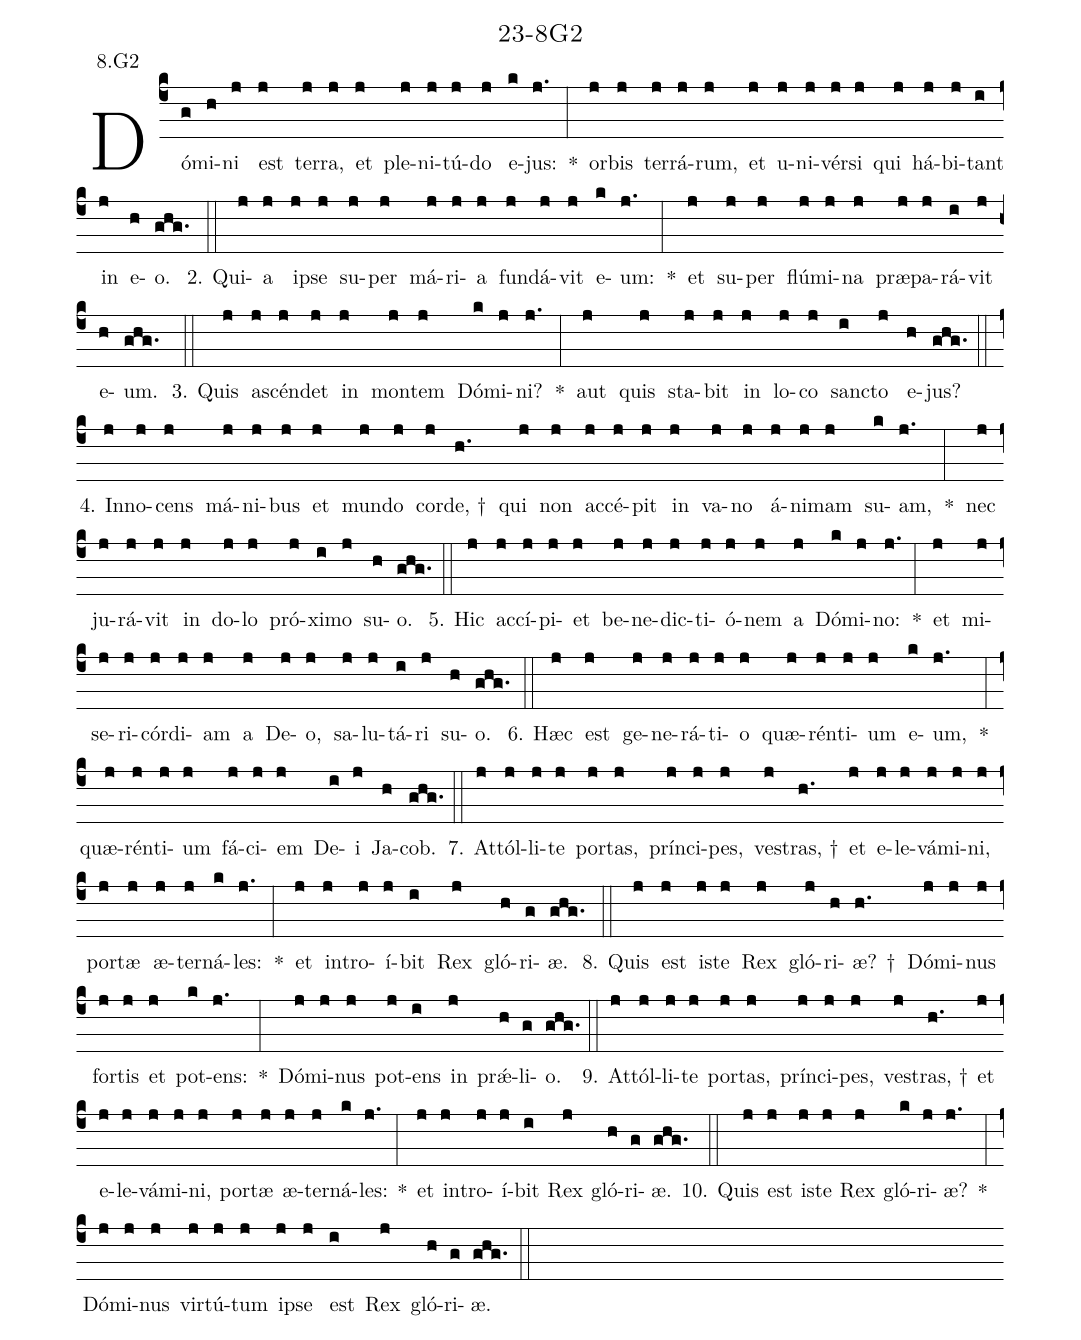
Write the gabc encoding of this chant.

name: 23-8G2;
annotation: 8.G2;
%%
(c4)Dó(g)mi(h)ni(j) est(j) ter(j)ra,(j) et(j) ple(j)ni(j)tú(j)do(j) e(k)jus:(j.) *(:) or(j)bis(j) ter(j)rá(j)rum,(j) et(j) u(j)ni(j)vér(j)si(j) qui(j) há(j)bi(j)tant(i) in(j) e(h)o.(ghg.) (::)
2. Qui(j)a(j) ip(j)se(j) su(j)per(j) má(j)ri(j)a(j) fun(j)dá(j)vit(j) e(k)um:(j.) *(:) et(j) su(j)per(j) flú(j)mi(j)na(j) præ(j)pa(j)rá(i)vit(j) e(h)um.(ghg.) (::)
3. Quis(j) a(j)scén(j)det(j) in(j) mon(j)tem(j) Dó(k)mi(j)ni?(j.) *(:) aut(j) quis(j) sta(j)bit(j) in(j) lo(j)co(j) sanc(i)to(j) e(h)jus?(ghg.) (::)
4. In(j)no(j)cens(j) má(j)ni(j)bus(j) et(j) mun(j)do(j) cor(j)de, †(h.) qui(j) non(j) ac(j)cé(j)pit(j) in(j) va(j)no(j) á(j)ni(j)mam(j) su(k)am,(j.) *(:) nec(j) ju(j)rá(j)vit(j) in(j) do(j)lo(j) pró(j)xi(i)mo(j) su(h)o.(ghg.) (::)
5. Hic(j) ac(j)cí(j)pi(j)et(j) be(j)ne(j)dic(j)ti(j)ó(j)nem(j) a(j) Dó(k)mi(j)no:(j.) *(:) et(j) mi(j)se(j)ri(j)cór(j)di(j)am(j) a(j) De(j)o,(j) sa(j)lu(j)tá(i)ri(j) su(h)o.(ghg.) (::)
6. Hæc(j) est(j) ge(j)ne(j)rá(j)ti(j)o(j) quæ(j)rén(j)ti(j)um(j) e(k)um,(j.) *(:) quæ(j)rén(j)ti(j)um(j) fá(j)ci(j)em(j) De(i)i(j) Ja(h)cob.(ghg.) (::)
7. At(j)tól(j)li(j)te(j) por(j)tas,(j) prín(j)ci(j)pes,(j) ves(j)tras, †(h.) et(j) e(j)le(j)vá(j)mi(j)ni,(j) por(j)tæ(j) æ(j)ter(j)ná(k)les:(j.) *(:) et(j) in(j)tro(j)í(j)bit(i) Rex(j) gló(h)ri(g)æ.(ghg.) (::)
8. Quis(j) est(j) is(j)te(j) Rex(j) gló(j)ri(h)æ? †(h.) Dó(j)mi(j)nus(j) for(j)tis(j) et(j) pot(k)ens:(j.) *(:) Dó(j)mi(j)nus(j) pot(j)ens(i) in(j) prǽ(h)li(g)o.(ghg.) (::)
9. At(j)tól(j)li(j)te(j) por(j)tas,(j) prín(j)ci(j)pes,(j) ves(j)tras, †(h.) et(j) e(j)le(j)vá(j)mi(j)ni,(j) por(j)tæ(j) æ(j)ter(j)ná(k)les:(j.) *(:) et(j) in(j)tro(j)í(j)bit(i) Rex(j) gló(h)ri(g)æ.(ghg.) (::)
10. Quis(j) est(j) is(j)te(j) Rex(j) gló(k)ri(j)æ?(j.) *(:) Dó(j)mi(j)nus(j) vir(j)tú(j)tum(j) ip(j)se(j) est(i) Rex(j) gló(h)ri(g)æ.(ghg.) (::)
